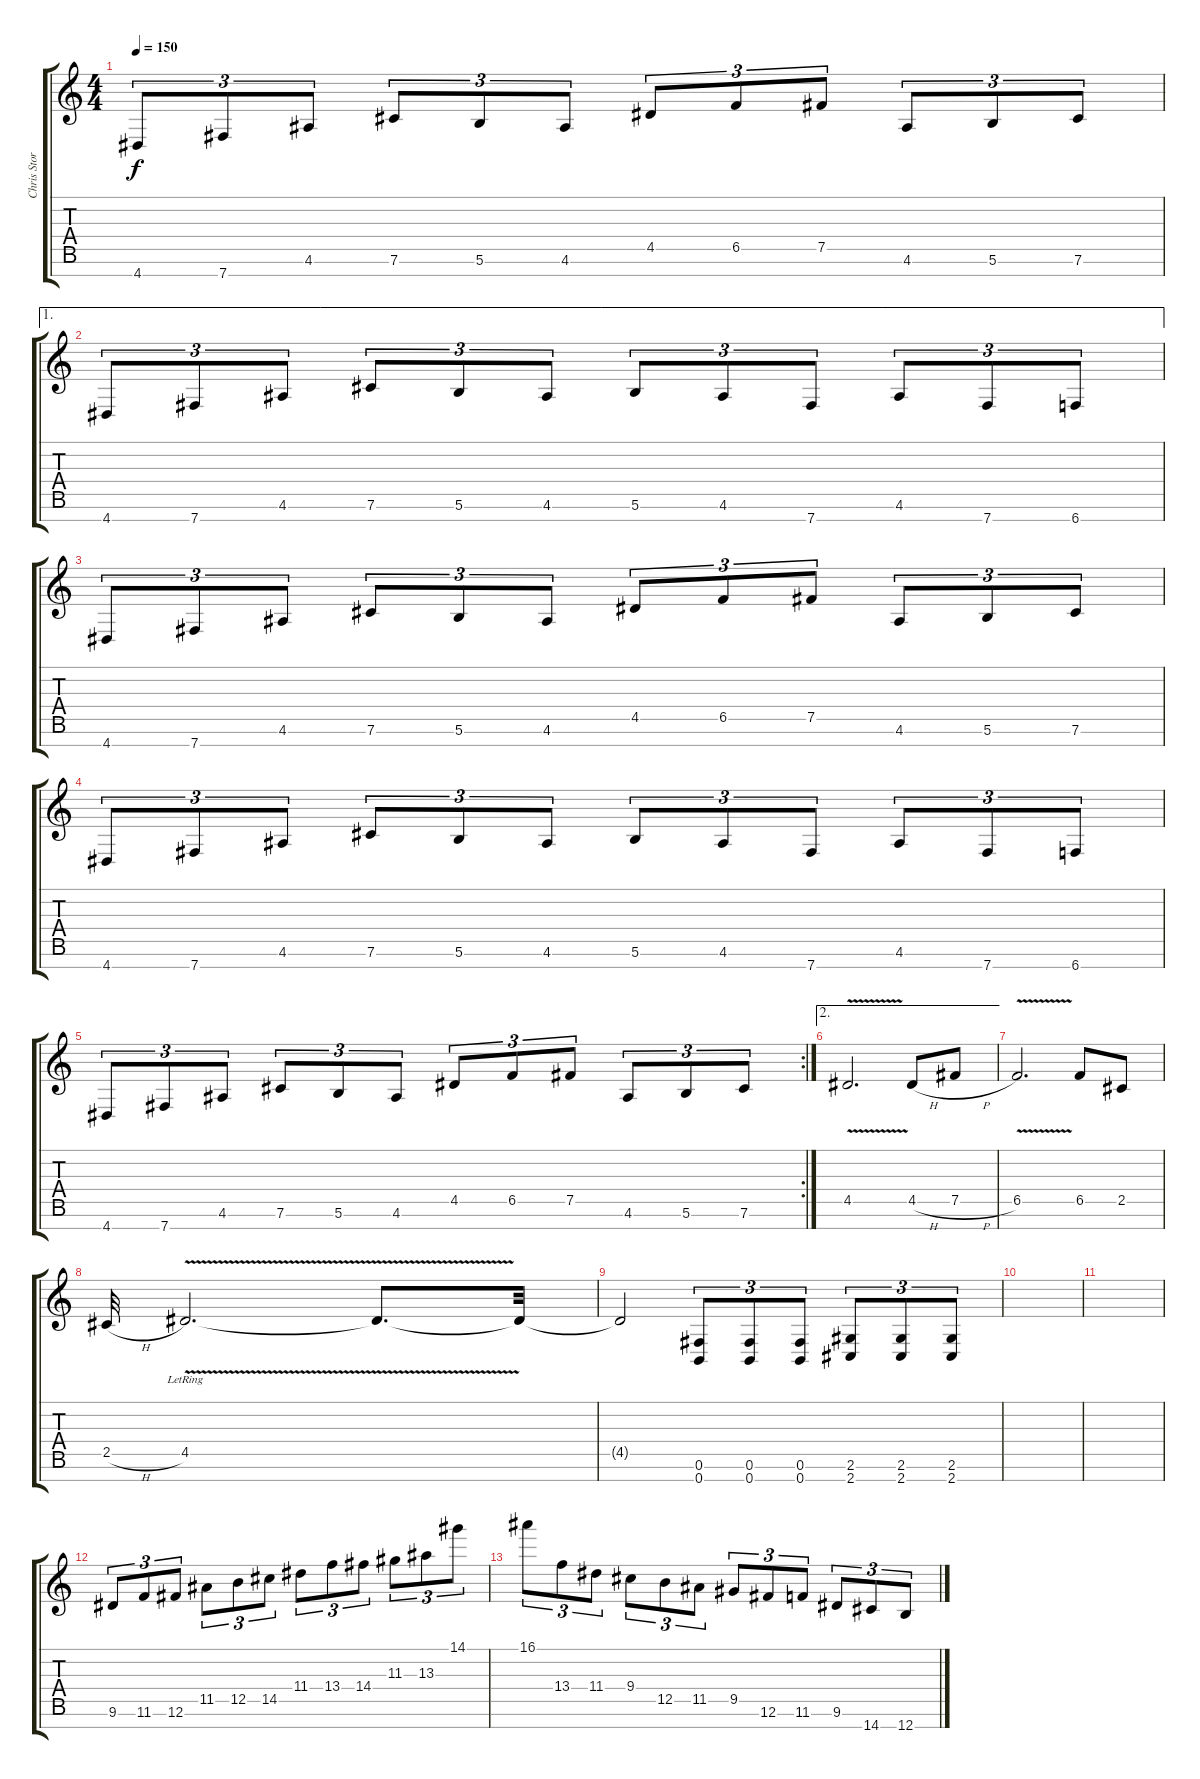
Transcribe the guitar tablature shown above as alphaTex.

\track ("Chris Storey" "Chris Stor") {instrument distortionguitar}
\staff {score tabs}
\tuning (Gb4 Db4 A3 E3 B2 Gb2 B1) {hide}
\ts (4 4)
\tempo 150
\clef g2
\ks c
4.7.8{tu (3 2) dy f} 7.7.8{tu (3 2)} 4.6.8{tu (3 2)} 7.6.8{tu (3 2)} 5.6.8{tu (3 2)} 4.6.8{tu (3 2)} 4.5.8{tu (3 2)} 6.5.8{tu (3 2)} 7.5.8{tu (3 2)} 4.6.8{tu (3 2)} 5.6.8{tu (3 2)} 7.6.8{tu (3 2)} |
\ae 1
4.7.8{tu (3 2)} 7.7.8{tu (3 2)} 4.6.8{tu (3 2)} 7.6.8{tu (3 2)} 5.6.8{tu (3 2)} 4.6.8{tu (3 2)} 5.6.8{tu (3 2)} 4.6.8{tu (3 2)} 7.7.8{tu (3 2)} 4.6.8{tu (3 2)} 7.7.8{tu (3 2)} 6.7.8{tu (3 2)} |
4.7.8{tu (3 2)} 7.7.8{tu (3 2)} 4.6.8{tu (3 2)} 7.6.8{tu (3 2)} 5.6.8{tu (3 2)} 4.6.8{tu (3 2)} 4.5.8{tu (3 2)} 6.5.8{tu (3 2)} 7.5.8{tu (3 2)} 4.6.8{tu (3 2)} 5.6.8{tu (3 2)} 7.6.8{tu (3 2)} |
4.7.8{tu (3 2)} 7.7.8{tu (3 2)} 4.6.8{tu (3 2)} 7.6.8{tu (3 2)} 5.6.8{tu (3 2)} 4.6.8{tu (3 2)} 5.6.8{tu (3 2)} 4.6.8{tu (3 2)} 7.7.8{tu (3 2)} 4.6.8{tu (3 2)} 7.7.8{tu (3 2)} 6.7.8{tu (3 2)} |
\rc 2
4.7.8{tu (3 2)} 7.7.8{tu (3 2)} 4.6.8{tu (3 2)} 7.6.8{tu (3 2)} 5.6.8{tu (3 2)} 4.6.8{tu (3 2)} 4.5.8{tu (3 2)} 6.5.8{tu (3 2)} 7.5.8{tu (3 2)} 4.6.8{tu (3 2)} 5.6.8{tu (3 2)} 7.6.8{tu (3 2)} |
\ae 2
4.5{v}.2{d} 4.5{h}.8 7.5{h}.8 |
6.5{v}.2{d} 6.5.8 2.5.8 |
2.5{h}.32 4.5{v lr}.2{d} 4.5{t}.8{d} 4.5{t}.32 |
4.5{t}.2 (0.6 0.7).8{tu (3 2)} (0.6 0.7).8{tu (3 2)} (0.6 0.7).8{tu (3 2)} (2.6 2.7).8{tu (3 2)} (2.6 2.7).8{tu (3 2)} (2.6 2.7).8{tu (3 2)} |
|
|
9.6.8{tu (3 2)} 11.6.8{tu (3 2)} 12.6.8{tu (3 2)} 11.5.8{tu (3 2)} 12.5.8{tu (3 2)} 14.5.8{tu (3 2)} 11.4.8{tu (3 2)} 13.4.8{tu (3 2)} 14.4.8{tu (3 2)} 11.3.8{tu (3 2)} 13.3.8{tu (3 2)} 14.1.8{tu (3 2)} |
16.1.8{tu (3 2)} 13.4.8{tu (3 2)} 11.4.8{tu (3 2)} 9.4.8{tu (3 2)} 12.5.8{tu (3 2)} 11.5.8{tu (3 2)} 9.5.8{tu (3 2)} 12.6.8{tu (3 2)} 11.6.8{tu (3 2)} 9.6.8{tu (3 2)} 14.7.8{tu (3 2)} 12.7.8{tu (3 2)}
